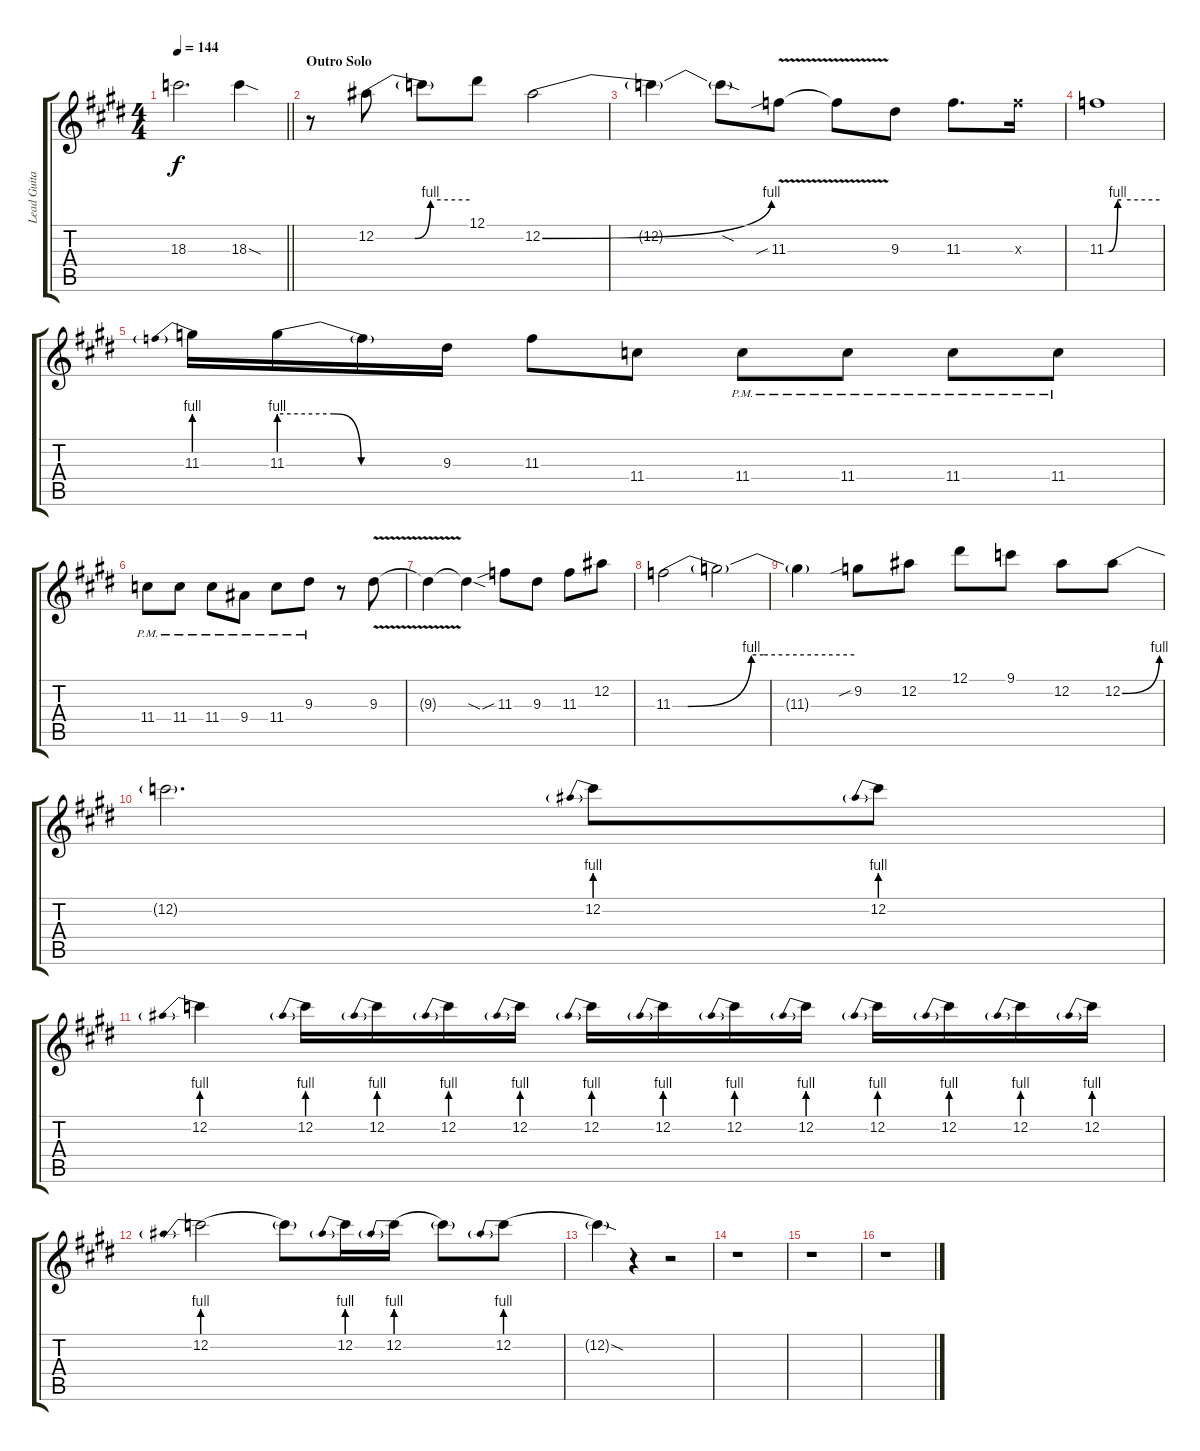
\track ("Lead Guitar" "Lead Guita") {instrument distortionguitar}
\staff {score tabs}
\tuning (Eb4 Bb3 Gb3 Db3 Ab2 Eb2) {hide}
\ts (4 4)
\tempo 144
\clef g2
\barLineRight lightlight
\ks c#minor
18.3{t}.2{d dy f} 18.3{sod}.4 |
\section ("" "Outro Solo")
r.8 12.2{be (custom 0 0 25 0 35 4 60 4)}.8 12.2{t}.8 12.1.8 12.2{be (bend 0 0 60 4)}.2 |
12.2{t}.4 12.2{sod t}.8 11.3{v sib}.8 11.3{t}.8 9.3.8 11.3.8{d} 11.3{x}.16 |
11.3{be (custom 0 0 3 0 13 4 17 4 60 4)}.1 |
11.3{be (prebend 0 4 60 4)}.16 11.3{be (custom 0 4 20 4 30 0 60 0)}.16 11.3{t}.16 9.3.16 11.3.8 11.4.8 11.4{pm}.8 11.4{pm}.8 11.4{pm}.8 11.4{pm}.8 |
11.4{pm}.8 11.4{pm}.8 11.4{pm}.8 9.4{pm}.8 11.4{pm}.8 9.3{pm}.8 r.8 9.3{v}.8 |
9.3{t}.4 9.3{sod t}.4 11.3{sib}.8 9.3.8 11.3.8 12.2.8 |
11.3{be (custom 0 0 5 0 26 4 30 4 60 4)}.2 11.3{t}.2 |
11.3{t}.4 9.2{sib}.8 12.2.8 12.1.8 9.1.8 12.2.8 12.2{be (bend 0 0 60 4)}.8 |
12.2{t}.2{d} 12.2{be (prebend 0 4 60 4)}.8 12.2{be (prebend 0 4 60 4)}.8 |
12.2{be (prebend 0 4 60 4)}.4 12.2{be (prebend 0 4 60 4)}.16 12.2{be (prebend 0 4 60 4)}.16 12.2{be (prebend 0 4 60 4)}.16 12.2{be (prebend 0 4 60 4)}.16 12.2{be (prebend 0 4 60 4)}.16 12.2{be (prebend 0 4 60 4)}.16 12.2{be (prebend 0 4 60 4)}.16 12.2{be (prebend 0 4 60 4)}.16 12.2{be (prebend 0 4 60 4)}.16 12.2{be (prebend 0 4 60 4)}.16 12.2{be (prebend 0 4 60 4)}.16 12.2{be (prebend 0 4 60 4)}.16 |
12.2{be (prebend 0 4 60 4)}.2 12.2{t}.8 12.2{be (prebend 0 4 60 4)}.16 12.2{be (prebend 0 4 60 4)}.16 12.2{t}.8 12.2{be (prebend 0 4 60 4)}.8 |
12.2{sod t}.4 r.4 r.2 |
r.1 |
r.1 |
r.1
